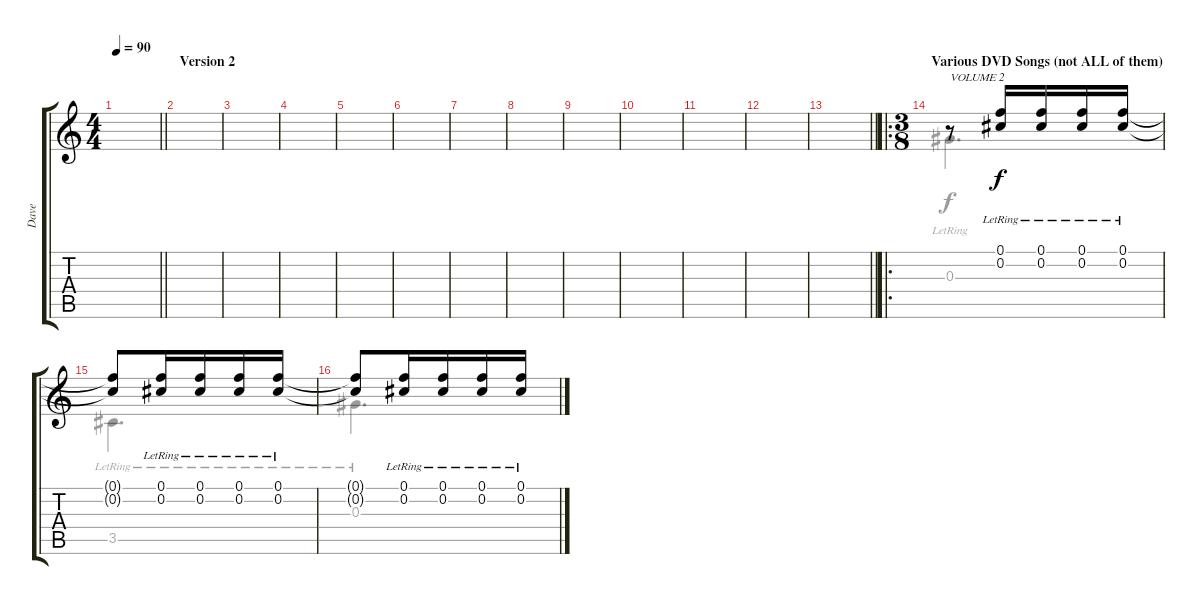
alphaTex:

\track ("Dave" "Dave") {instrument acousticguitarsteel}
\staff {score tabs}
\tuning (F4 Db4 Ab3 Eb3 Bb2 F2) {hide}
\voice
\ts (4 4)
\tempo 90
\clef g2
\barLineRight lightlight
\ks c
|
\section ("" "Version 2")
|
|
|
|
|
|
|
|
|
|
|
\barLineRight lightlight
|
\ro
\ts (3 8)
\section ("" "Various DVD Songs (not ALL of them)")
r.8{txt "VOLUME 2"} (0.1{lr} 0.2{lr}).16 (0.1{lr} 0.2{lr}).16 (0.1{lr} 0.2{lr}).16 (0.1{lr} 0.2{lr}).16 |
(0.1{t} 0.2{t}).8 (0.1{lr} 0.2{lr}).16 (0.1{lr} 0.2{lr}).16 (0.1{lr} 0.2{lr}).16 (0.1{lr} 0.2{lr}).16 |
(0.1{t} 0.2{t}).8 (0.1{lr} 0.2{lr}).16 (0.1{lr} 0.2{lr}).16 (0.1{lr} 0.2{lr}).16 (0.1{lr} 0.2{lr}).16
\voice
\clef g2
\ottava regular
\simile none
\barLineRight lightlight
\ks c
|
|
|
|
|
|
|
|
|
|
|
|
\barLineRight lightlight
|
0.3{lr}.4{d} |
3.5{lr}.4{d} |
0.3{lr}.4{d}
